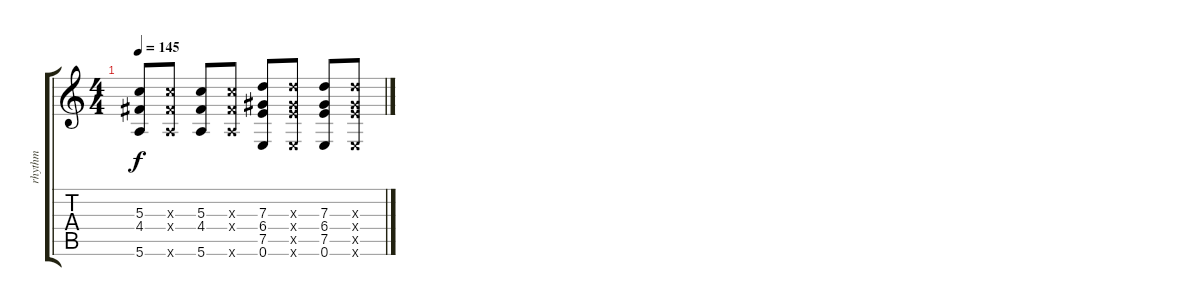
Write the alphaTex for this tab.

\track ("rhythm" "rhythm") {instrument acousticguitarnylon}
\staff {score tabs}
\tuning (E4 B3 G3 D3 A2 E2) {hide}
\ts (4 4)
\tempo 145
\clef g2
\ks c
(5.3 4.4 5.6).8{dy f} (5.3{x} 4.4{x} 5.6{x}).8 (5.3 4.4 5.6).8 (5.3{x} 4.4{x} 5.6{x}).8 (7.3 6.4 7.5 0.6).8 (7.3{x} 6.4{x} 7.5{x} 0.6{x}).8 (7.3 6.4 7.5 0.6).8 (7.3{x} 6.4{x} 7.5{x} 0.6{x}).8
